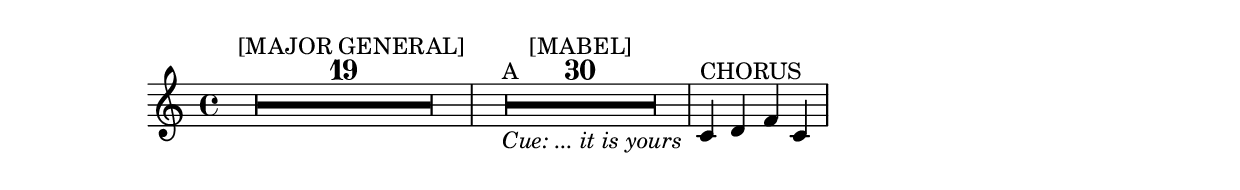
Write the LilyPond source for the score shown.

%% DO NOT EDIT this file manually; it is automatically
%% generated from LSR http://lsr.dsi.unimi.it
%% Make any changes in LSR itself, or in Documentation/snippets/new/ ,
%% and then run scripts/auxiliar/makelsr.py
%%
%% This file is in the public domain.
\version "2.14.0"

\header {
  lsrtags = "rhythms, text"

%% Translation of GIT committish: 6977ddc9a3b63ea810eaecb864269c7d847ccf98
texidoces = "
Los elementos de marcado aplicados a un silencio multicompás se
centran encima o debajo de éste.  Los elementos de marcado extensos
que se adjuntan a silencios multicompás no producen la expansión del
compás.  Para expandir un silencio multicompás de forma que quepa todo
el marcado, utilice un silencio de separación con un marcado aplicado
antes del silencio multicompás.

Observe que el silencio separador produce la inserción de un compás.
El texto aplicado a un siencio sparador de esta forma se alinea por la
izquierda a la posición en que la nota estaría situada dentro del
compás, pero si la longitud del compás está determinada por la
longitud del texto, éste aparecerá centrado.

"

doctitlees = "Marcado de silencios multicompás"


%% Translation of GIT committish: 0a868be38a775ecb1ef935b079000cebbc64de40
  texidocde = "Textbeschriftungen, die an Mehrtaktpausen gehängt wird,
wird über oder unter der Pause zentriert.  Lange Beschriftungen
lassen den Takt nicht breiter werden.  Um eine Mehrtaktpause einer
Beschriftung anzupassen, muss eine unsichtbare Pause mit der
Beschriftung direkt vor der Mehrtaktpause eingesetzt werden.

Man sollte beachten, dass unsichtbare Pausen automatische Taktstriche
nach sich ziehen.  Text, der an eine unsichtbare Pause gehängt wird,
ist links ausgerichtet an der Position, wo die Pause erscheinen
würde.  Wenn aber die Länge des Taktes durch die Länge des Textes
bestimmt wird, sieht es so aus, als ob der Text zentriert gesetzt
ist."

  doctitlede = "Textbeschriftung und Mehrtaktpausen"



%% Translation of GIT committish: 4da4307e396243a5a3bc33a0c2753acac92cb685
  texidocfr = "
Lorsque du texte est attaché à un silence multi-mesures, il sera centré
dans la mesure, au-dessus ou en dessous de la portée.  Afin d'étirer la
mesure dans le cas ou ce texte est relativement long, il suffit
d'insérer un silence invisible auquel on attache le texte en question,
avant le silence multi-mesures.

Rappelez-vous qu'un silence invisible génère une barre de mesure.  Le
texte attaché à ce silence invisible sera alors aligné sur la gauche de
là où serait positionnée la note.  Cependant, si la taille de la mesure
est déterminée par la longueur du texte, il apparaîtra comme centré.

"
  doctitlefr = "Ajout de texte à un silence multi-mesures"

  texidoc = "
Markups attached to a multi-measure rest will be centered above or
below it.  Long markups attached to multi-measure rests do not cause
the measure to expand.  To expand a multi-measure rest to fit the
markup, use a spacer rest with an attached markup before the
multi-measure rest.

Note that the spacer rest causes a bar line to be inserted.  Text
attached to a spacer rest in this way is left-aligned to the position
where the note would be placed in the measure, but if the measure
length is determined by the length of the text, the text will appear to
be centered.

"
  doctitle = "Multi-measure rest markup"
} % begin verbatim

\relative c' {
  \compressFullBarRests
  \textLengthOn
  s1*0^\markup { [MAJOR GENERAL] }
  R1*19
  s1*0_\markup { \italic { Cue: ... it is yours } }
  s1*0^\markup { A }
  R1*30^\markup { [MABEL] }
  \textLengthOff
  c4^\markup { CHORUS } d f c
}
